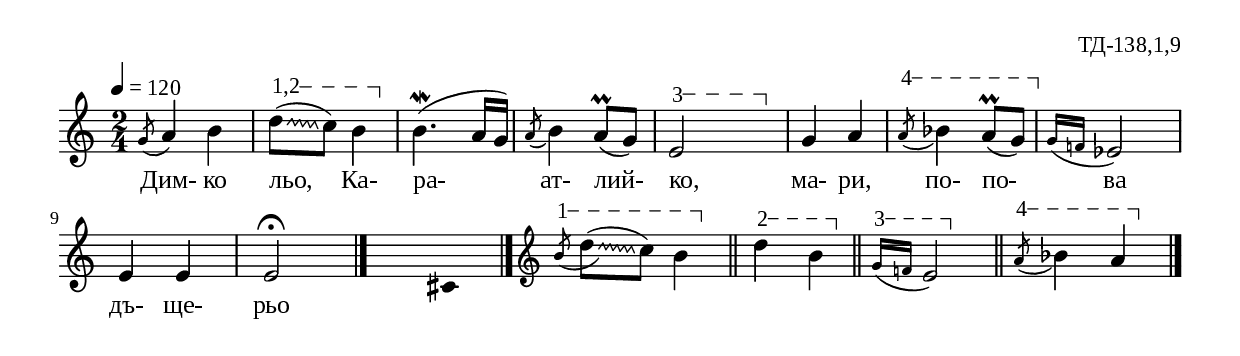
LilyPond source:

%{
TD_138_1_09
%}

\include "td-preamble.ly"

\score {
\relative c'' {
 \tempo 4 = 120
  \time 2/4
  \acciaccatura g8 a4 b | 
\override Glissando #'style = #'zigzag
\varAB
  \noteFi d8\startTextSpan\glissando([ c]) b4\stopTextSpan | 
b4.\mordent( a16[ g]) |   \acciaccatura a8 b4 a8\prall([ g]) | 
\varC
\set Score.measureLength = #(ly:make-moment 3 4)
e2\startTextSpan \hideNotes e4\stopTextSpan \unHideNotes | 
\set Score.measureLength = #(ly:make-moment 2 4)
g4 a | 
\varD
\acciaccatura a8\startTextSpan bes4 a8\prall([ g\stopTextSpan]) | 
  \acciaccatura { g16[ f!] } ees2 | e4 e | e2\fermata
 \bar "|." 
s4 \fixB cis4 \fixC 
 \bar "|." 
\endm
\varA
  \acciaccatura b'8\startTextSpan \noteFi d8\glissando([ c]) b4\stopTextSpan \bar "||"
\varB
  d4\startTextSpan b4\stopTextSpan  \bar "||"
\varC
\acciaccatura { g16\startTextSpan[ f!] }  e2\stopTextSpan \bar "||"
\varD
\acciaccatura a8\startTextSpan bes4 a4\stopTextSpan 
 \bar "|." 
}
\addlyrics { Дим- ко льо, Ка- ра- ат- лий- ко, " " ма- ри, по- по- ва дъ- ще- рьо }
%
\layout {
  indent = #0
  line-width = 190\mm
  ragged-right=##f
}
%
\midi { 
	\context {
		\Score
		tempoWholesPerMinute = #(ly:make-moment 120 4)
		}
	}
}
%
\header{
  opus = "ТД-138,1,9"
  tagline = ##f
}


